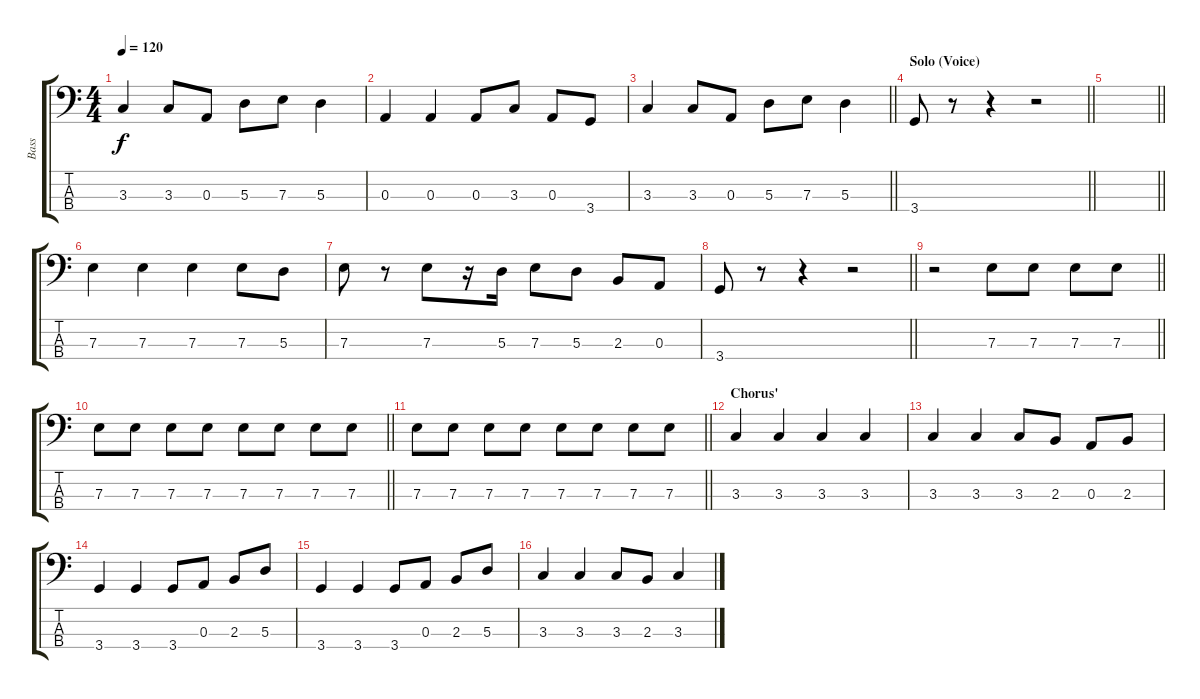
\track ("Bass" "Bass") {instrument electricbassfinger}
\staff {score tabs}
\tuning (G2 D2 A1 E1) {hide}
\ts (4 4)
\tempo 120
\clef f4
\ks c
3.3.4{dy f} 3.3.8 0.3.8 5.3.8 7.3.8 5.3.4 |
0.3.4 0.3.4 0.3.8 3.3.8 0.3.8 3.4.8 |
\barLineRight lightlight
3.3.4 3.3.8 0.3.8 5.3.8 7.3.8 5.3.4 |
\section ("" "Solo (Voice)")
\barLineRight lightlight
3.4.8 r.8 r.4 r.2 |
\barLineRight lightlight
|
7.3.4 7.3.4 7.3.4 7.3.8 5.3.8 |
7.3.8 r.8 7.3.8 r.16 5.3.16 7.3.8 5.3.8 2.3.8 0.3.8 |
\barLineRight lightlight
3.4.8 r.8 r.4 r.2 |
\barLineRight lightlight
r.2{volume 0} 7.3.8{volume 10} 7.3.8 7.3.8 7.3.8 |
\barLineRight lightlight
7.3.8 7.3.8 7.3.8 7.3.8 7.3.8 7.3.8 7.3.8 7.3.8 |
\barLineRight lightlight
7.3.8 7.3.8 7.3.8 7.3.8 7.3.8 7.3.8 7.3.8 7.3.8 |
\section ("" "Chorus'")
3.3.4 3.3.4 3.3.4 3.3.4 |
3.3.4 3.3.4 3.3.8 2.3.8 0.3.8 2.3.8 |
3.4.4 3.4.4 3.4.8 0.3.8 2.3.8 5.3.8 |
3.4.4 3.4.4 3.4.8 0.3.8 2.3.8 5.3.8 |
3.3.4 3.3.4 3.3.8 2.3.8 3.3.4
